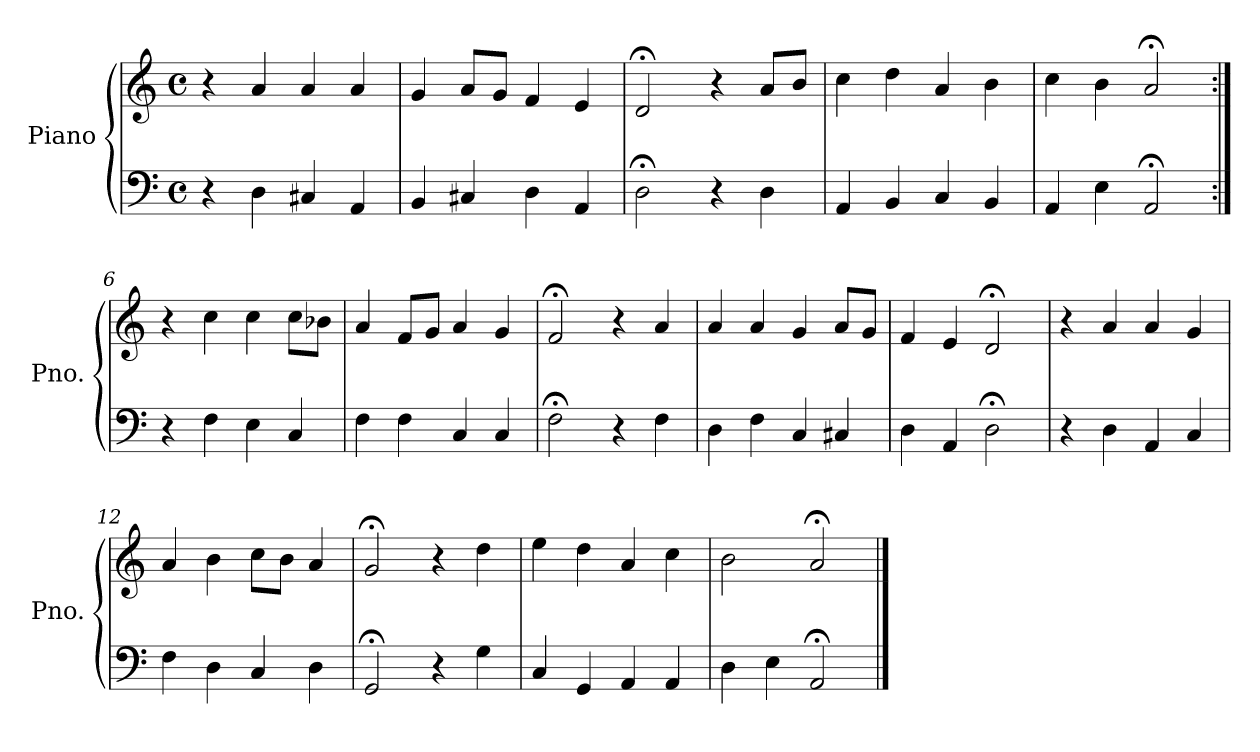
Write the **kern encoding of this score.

**kern	**kern
*part1	*part1
*staff2	*staff1
*I"Piano	*
*I'Pno.	*
*clefF4	*clefG2
*k[]	*k[]
*M4/4	*M4/4
*met(c)	*met(c)
=1	=1
4r	4r
4D\	4a/
4C#X/	4a/
4AA/	4a/
=2	=2
4BB/	4g/
4C#X/	8a/L
.	8g/J
4D\	4f/
4AA/	4e/
=3	=3
2D;<\	2d;</
4r	4r
4D\	8a/L
.	8b/J
=4	=4
4AA/	4cc\
4BB/	4dd\
4C/	4a/
4BB/	4b\
=5	=5
4AA/	4cc\
4E\	4b\
2AA;</	2a;</
=6:|!	=6:|!
4r	4r
4F\	4cc\
4E\	4cc\
4C/	8cc\L
.	8b-X\J
=7	=7
4F\	4a/
4F\	8f/L
.	8g/J
4C/	4a/
4C/	4g/
!!LO:LB:g=z
=8	=8
2F;<\	2f;</
4r	4r
4F\	4a/
=9	=9
4D\	4a/
4F\	4a/
4C/	4g/
4C#X/	8a/L
.	8g/J
=10	=10
4D\	4f/
4AA/	4e/
2D;<\	2d;</
=11	=11
4r	4r
4D\	4a/
4AA/	4a/
4C/	4g/
=12	=12
4F\	4a/
4D\	4b\
4C/	8cc\L
.	8b\J
4D\	4a/
=13	=13
2GG;</	2g;</
4r	4r
4G\	4dd\
=14	=14
4C/	4ee\
4GG/	4dd\
4AA/	4a/
4AA/	4cc\
=15	=15
4D\	2b\
4E\	.
2AA;</	2a;</
==	==
*-	*-
